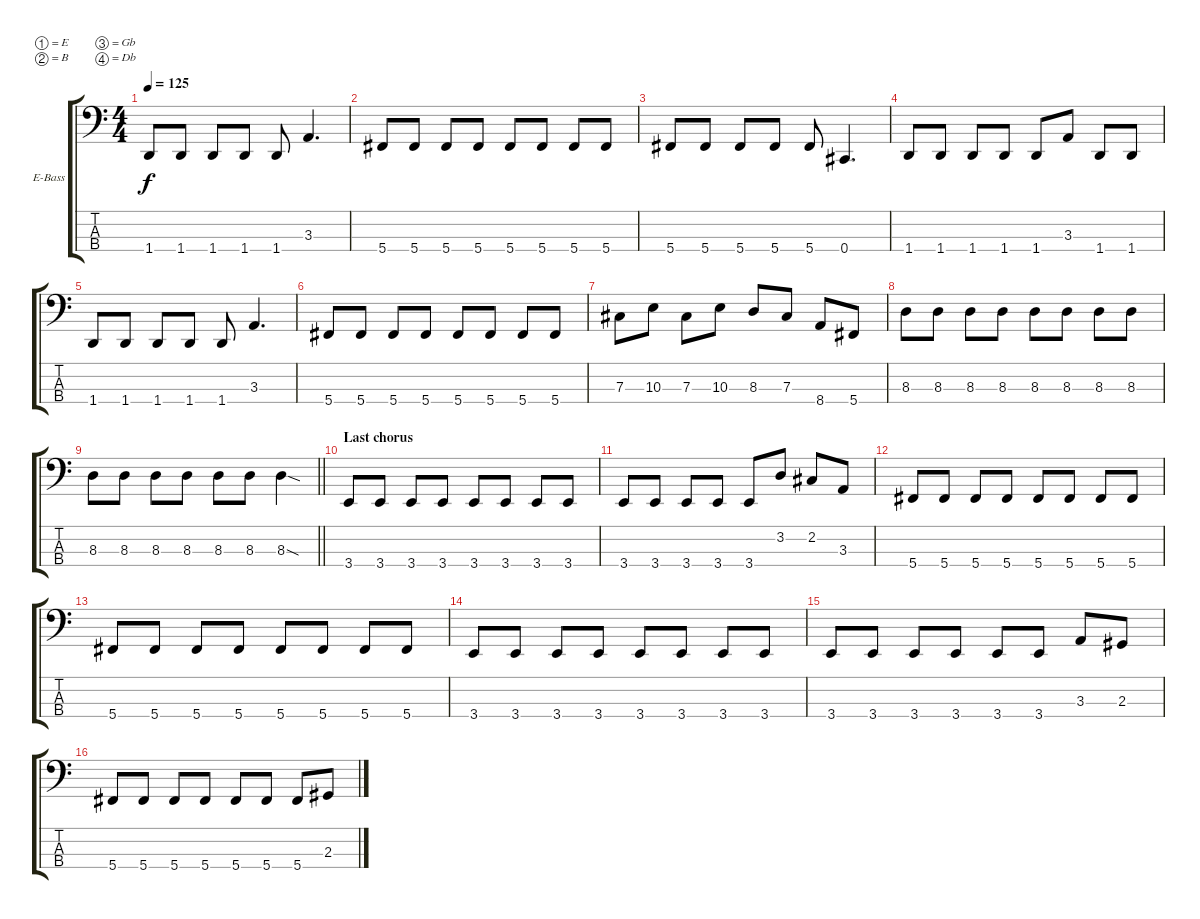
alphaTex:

\bracketExtendMode groupsimilarinstruments
\firstSystemTrackNameOrientation horizontal
\otherSystemsTrackNameOrientation horizontal
\track ("Bass" "E-Bass") {instrument electricbassfinger}
\staff {score tabs}
\tuning (E2 B1 Gb1 Db1)
\ts (4 4)
\tempo 125
\clef f4
\ks c
1.4.8{dy f} 1.4.8 1.4.8 1.4.8 1.4.8 3.3.4{d} |
5.4.8 5.4.8 5.4.8 5.4.8 5.4.8 5.4.8 5.4.8 5.4.8 |
5.4.8 5.4.8 5.4.8 5.4.8 5.4.8 0.4.4{d} |
1.4.8 1.4.8 1.4.8 1.4.8 1.4.8 3.3.8 1.4.8 1.4.8 |
1.4.8 1.4.8 1.4.8 1.4.8 1.4.8 3.3.4{d} |
5.4.8 5.4.8 5.4.8 5.4.8 5.4.8 5.4.8 5.4.8 5.4.8 |
7.3.8 10.3.8 7.3.8 10.3.8 8.3.8 7.3.8 8.4.8 5.4.8 |
8.3.8 8.3.8 8.3.8 8.3.8 8.3.8 8.3.8 8.3.8 8.3.8 |
\barLineRight lightlight
8.3.8 8.3.8 8.3.8 8.3.8 8.3.8 8.3.8 8.3{sod}.4 |
\section ("" "Last chorus")
3.4.8 3.4.8 3.4.8 3.4.8 3.4.8 3.4.8 3.4.8 3.4.8 |
3.4.8 3.4.8 3.4.8 3.4.8 3.4.8 3.2.8 2.2.8 3.3.8 |
5.4.8 5.4.8 5.4.8 5.4.8 5.4.8 5.4.8 5.4.8 5.4.8 |
5.4.8 5.4.8 5.4.8 5.4.8 5.4.8 5.4.8 5.4.8 5.4.8 |
3.4.8 3.4.8 3.4.8 3.4.8 3.4.8 3.4.8 3.4.8 3.4.8 |
3.4.8 3.4.8 3.4.8 3.4.8 3.4.8 3.4.8 3.3.8 2.3.8 |
5.4.8 5.4.8 5.4.8 5.4.8 5.4.8 5.4.8 5.4.8 2.3.8
